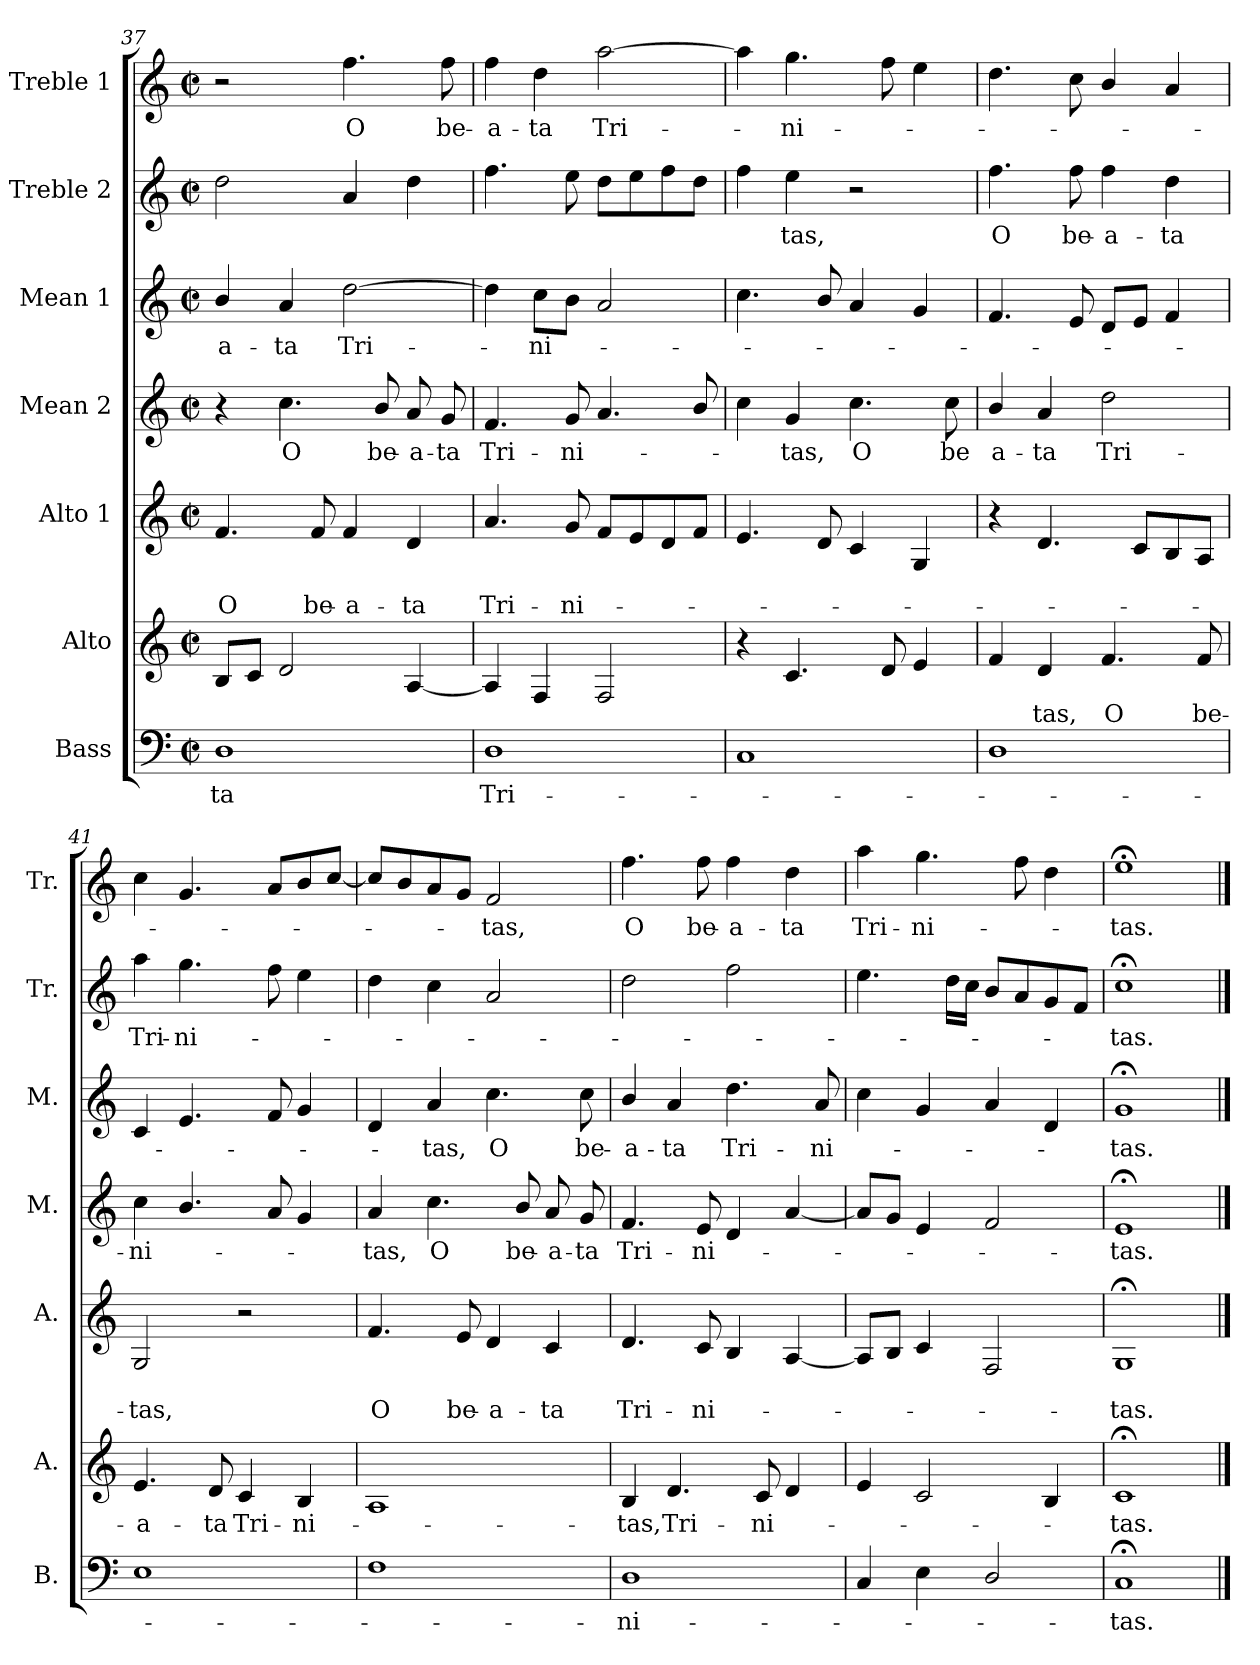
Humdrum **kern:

**kern	**text	**kern	**text	**kern	**text	**text	**kern	**text	**kern	**text	**kern	**text	**kern	**text
*part7	*part7	*part6	*part6	*part5	*part5	*part5	*part4	*part4	*part3	*part3	*part2	*part2	*part1	*part1
*staff7	*staff7	*staff6	*staff6	*staff5	*staff5	*staff5	*staff4	*staff4	*staff3	*staff3	*staff2	*staff2	*staff1	*staff1
*I"Bass	*	*I"Alto	*	*I"Alto 1	*	*	*I"Mean 2	*	*I"Mean 1	*	*I"Treble 2	*	*I"Treble 1	*
*I'B.	*	*I'A.	*	*I'A.	*	*	*I'M.	*	*I'M.	*	*I'Tr.	*	*I'Tr.	*
*clefF4	*	*clefG2	*	*clefG2	*	*	*clefG2	*	*clefG2	*	*clefG2	*	*clefG2	*
*k[]	*	*k[]	*	*k[]	*	*	*k[]	*	*k[]	*	*k[]	*	*k[]	*
*C:	*	*C:	*	*C:	*	*	*C:	*	*C:	*	*C:	*	*C:	*
*M2/2	*	*M2/2	*	*M2/2	*	*	*M2/2	*	*M2/2	*	*M2/2	*	*M2/2	*
*met(c|)	*	*met(c|)	*	*met(c|)	*	*	*met(c|)	*	*met(c|)	*	*met(c|)	*	*met(c|)	*
=37	=37	=37	=37	=37	=37	=37	=37	=37	=37	=37	=37	=37	=37	=37
!	!LO:LY:b	!	!	!	!	!LO:LY:b	!	!	!	!LO:LY:b	!	!	!	!
1D	-ta	8B/L	.	4.f/	.	O	4r	.	4b/	-a-	2dd\	.	2r	.
.	.	8c/J	.	.	.	.	.	.	.	.	.	.	.	.
!	!	!	!	!	!	!	!	!LO:LY:b	!	!LO:LY:b	!	!	!	!
.	.	2d/	.	.	.	.	4.cc\	O	4a/	-ta	.	.	.	.
!	!	!	!	!	!	!LO:LY:b	!	!	!	!	!	!	!	!
.	.	.	.	8f/	.	be-	.	.	.	.	.	.	.	.
!	!	!	!	!	!	!LO:LY:b:rj	!	!	!	!LO:LY:b	!	!	!	!LO:LY:b
.	.	.	.	4f/	.	-a-	.	.	[>2dd\	Tri-	4a/	.	4.ff\	O
!	!	!	!	!	!	!	!	!LO:LY:b	!	!	!	!	!	!
.	.	.	.	.	.	.	8b/	be-	.	.	.	.	.	.
!	!	!	!	!	!	!LO:LY:b	!	!LO:LY:b	!	!	!	!	!	!
.	.	[<4A/	.	4d/	.	-ta	8a/	-a-	.	.	4dd\	.	.	.
!	!	!	!	!	!	!	!	!LO:LY:b	!	!	!	!	!	!LO:LY:b
.	.	.	.	.	.	.	8g/	-ta	.	.	.	.	8ff\	be-
=38	=38	=38	=38	=38	=38	=38	=38	=38	=38	=38	=38	=38	=38	=38
!	!LO:LY:b	!	!	!	!	!LO:LY:b	!	!LO:LY:b	!	!	!	!	!	!LO:LY:b
1D	Tri-	4A/]	.	4.a/	.	Tri-	4.f/	Tri-	4dd\]	.	4.ff\	.	4ff\	-a-
!	!	!	!	!	!	!	!	!	!	!LO:LY:b	!	!	!	!LO:LY:b
.	.	4F/	.	.	.	.	.	.	8cc\L	-ni-	.	.	4dd\	-ta
!	!	!	!	!	!	!LO:LY:b	!	!LO:LY:b	!	!	!	!	!	!
.	.	.	.	8g/	.	-ni-	8g/	-ni-	8b\J	.	8ee\	.	.	.
!	!	!	!	!	!	!	!	!	!	!	!	!	!	!LO:LY:b
.	.	2F/	.	8f/L	.	.	4.a/	.	2a/	.	8dd\L	.	[>2aa\	Tri-
.	.	.	.	8e/	.	.	.	.	.	.	8ee\	.	.	.
.	.	.	.	8d/	.	.	.	.	.	.	8ff\	.	.	.
.	.	.	.	8f/J	.	.	8b/	.	.	.	8dd\J	.	.	.
=39	=39	=39	=39	=39	=39	=39	=39	=39	=39	=39	=39	=39	=39	=39
1C	.	4r	.	4.e/	.	.	4cc\	.	4.cc\	.	4ff\	.	4aa\]	.
!	!	!	!	!	!	!	!	!LO:LY:b	!	!	!	!LO:LY:b	!	!LO:LY:b
.	.	4.c/	.	.	.	.	4g/	-tas,	.	.	4ee\	-tas,	4.gg\	-ni-
.	.	.	.	8d/	.	.	.	.	8b/	.	.	.	.	.
!	!	!	!	!	!	!	!	!LO:LY:b	!	!	!	!	!	!
.	.	.	.	4c/	.	.	4.cc\	O	4a/	.	2r	.	.	.
.	.	8d/	.	.	.	.	.	.	.	.	.	.	8ff\	.
.	.	4e/	.	4G/	.	.	.	.	4g/	.	.	.	4ee\	.
!	!	!	!	!	!	!	!	!LO:LY:b	!	!	!	!	!	!
.	.	.	.	.	.	.	8cc\	be	.	.	.	.	.	.
!!LO:LB:g=z
=40	=40	=40	=40	=40	=40	=40	=40	=40	=40	=40	=40	=40	=40	=40
!	!	!	!	!	!	!	!	!LO:LY:b	!	!	!	!LO:LY:b	!	!
1D	.	4f/	.	4r	.	.	4b/	a-	4.f/	.	4.ff\	O	4.dd\	.
!	!	!	!LO:LY:b	!	!	!	!	!LO:LY:b	!	!	!	!	!	!
.	.	4d/	-tas,	4.d/	.	.	4a/	-ta	.	.	.	.	.	.
!	!	!	!	!	!	!	!	!	!	!	!	!LO:LY:b	!	!
.	.	.	.	.	.	.	.	.	8e/	.	8ff\	be-	8cc\	.
!	!	!	!LO:LY:b	!	!	!	!	!LO:LY:b	!	!	!	!LO:LY:b:rj	!	!
.	.	4.f/	O	.	.	.	2dd\	Tri-	8d/L	.	4ff\	-a-	4b/	.
.	.	.	.	8c/L	.	.	.	.	8e/J	.	.	.	.	.
!	!	!	!	!	!	!	!	!	!	!	!	!LO:LY:b	!	!
.	.	.	.	8B/	.	.	.	.	4f/	.	4dd\	-ta	4a/	.
!	!	!	!LO:LY:b	!	!	!	!	!	!	!	!	!	!	!
.	.	8f/	be-	8A/J	.	.	.	.	.	.	.	.	.	.
=41	=41	=41	=41	=41	=41	=41	=41	=41	=41	=41	=41	=41	=41	=41
!	!	!	!LO:LY:b	!	!	!LO:LY:b	!	!LO:LY:b	!	!	!	!LO:LY:b	!	!
1E	.	4.e/	-a-	2G/	.	-tas,	4cc\	-ni-	4c/	.	4aa\	Tri-	4cc\	.
!	!	!	!	!	!	!	!	!	!	!	!	!LO:LY:b:rj	!	!
.	.	.	.	.	.	.	4.b/	.	4.e/	.	4.gg\	-ni-	4.g/	.
!	!	!	!LO:LY:b	!	!	!	!	!	!	!	!	!	!	!
.	.	8d/	-ta	.	.	.	.	.	.	.	.	.	.	.
!	!	!	!LO:LY:b	!	!	!	!	!	!	!	!	!	!	!
.	.	4c/	Tri-	2r	.	.	.	.	.	.	.	.	.	.
.	.	.	.	.	.	.	8a/	.	8f/	.	8ff\	.	8a/L	.
!	!	!	!LO:LY:b	!	!	!	!	!	!	!	!	!	!	!
.	.	4B/	-ni-	.	.	.	4g/	.	4g/	.	4ee\	.	8b/	.
.	.	.	.	.	.	.	.	.	.	.	.	.	[<8cc/J	.
=42	=42	=42	=42	=42	=42	=42	=42	=42	=42	=42	=42	=42	=42	=42
!	!	!	!	!	!	!LO:LY:b	!	!LO:LY:b	!	!	!	!	!	!
1F	.	1A	.	4.f/	.	O	4a/	-tas,	4d/	.	4dd\	.	8cc/L]	.
.	.	.	.	.	.	.	.	.	.	.	.	.	8b/	.
!	!	!	!	!	!	!	!	!LO:LY:b	!	!LO:LY:b	!	!	!	!
.	.	.	.	.	.	.	4.cc\	O	4a/	-tas,	4cc\	.	8a/	.
!	!	!	!	!	!	!LO:LY:b	!	!	!	!	!	!	!	!
.	.	.	.	8e/	.	be-	.	.	.	.	.	.	8g/J	.
!	!	!	!	!	!	!LO:LY:b:rj	!	!	!	!LO:LY:b	!	!	!	!LO:LY:b
.	.	.	.	4d/	.	-a-	.	.	4.cc\	O	2a/	.	2f/	-tas,
!	!	!	!	!	!	!	!	!LO:LY:b	!	!	!	!	!	!
.	.	.	.	.	.	.	8b/	be-	.	.	.	.	.	.
!	!	!	!	!	!	!LO:LY:b	!	!LO:LY:b	!	!	!	!	!	!
.	.	.	.	4c/	.	-ta	8a/	-a-	.	.	.	.	.	.
!	!	!	!	!	!	!	!	!LO:LY:b:rj	!	!LO:LY:b	!	!	!	!
.	.	.	.	.	.	.	8g/	-ta	8cc\	be-	.	.	.	.
=43	=43	=43	=43	=43	=43	=43	=43	=43	=43	=43	=43	=43	=43	=43
!	!LO:LY:b	!	!LO:LY:b	!	!	!LO:LY:b	!	!LO:LY:b	!	!LO:LY:b	!	!	!	!LO:LY:b
1D	-ni-	4B/	-tas,	4.d/	.	Tri-	4.f/	Tri-	4b/	-a-	2dd\	.	4.ff\	O
!	!	!	!LO:LY:b	!	!	!	!	!	!	!LO:LY:b	!	!	!	!
.	.	4.d/	Tri-	.	.	.	.	.	4a/	-ta	.	.	.	.
!	!	!	!	!	!	!LO:LY:b	!	!LO:LY:b	!	!	!	!	!	!LO:LY:b
.	.	.	.	8c/	.	-ni-	8e/	-ni-	.	.	.	.	8ff\	be-
!	!	!	!	!	!	!	!	!	!	!LO:LY:b	!	!	!	!LO:LY:b:rj
.	.	.	.	4B/	.	.	4d/	.	4.dd\	Tri-	2ff\	.	4ff\	-a-
!	!	!	!LO:LY:b	!	!	!	!	!	!	!	!	!	!	!
.	.	8c/	-ni-	.	.	.	.	.	.	.	.	.	.	.
!	!	!	!	!	!	!	!	!	!	!	!	!	!	!LO:LY:b
.	.	4d/	.	[<4A/	.	.	[<4a/	.	.	.	.	.	4dd\	-ta
!	!	!	!	!	!	!	!	!	!	!LO:LY:b	!	!	!	!
.	.	.	.	.	.	.	.	.	8a/	-ni-	.	.	.	.
=44	=44	=44	=44	=44	=44	=44	=44	=44	=44	=44	=44	=44	=44	=44
!	!	!	!	!	!	!	!	!	!	!	!	!	!	!LO:LY:b
4C/	.	4e/	.	8A/L]	.	.	8a/L]	.	4cc\	.	4.ee\	.	4aa\	Tri-
.	.	.	.	8B/J	.	.	8g/J	.	.	.	.	.	.	.
!	!	!	!	!	!	!	!	!	!	!	!	!	!	!LO:LY:b
4E\	.	2c/	.	4c/	.	.	4e/	.	4g/	.	.	.	4.gg\	-ni-
.	.	.	.	.	.	.	.	.	.	.	16dd\LL	.	.	.
.	.	.	.	.	.	.	.	.	.	.	16cc\JJ	.	.	.
2D/	.	.	.	2F/	.	.	2f/	.	4a/	.	8b/L	.	.	.
.	.	.	.	.	.	.	.	.	.	.	8a/	.	8ff\	.
.	.	4B/	.	.	.	.	.	.	4d/	.	8g/	.	4dd\	.
.	.	.	.	.	.	.	.	.	.	.	8f/J	.	.	.
=45	=45	=45	=45	=45	=45	=45	=45	=45	=45	=45	=45	=45	=45	=45
!	!LO:LY:b	!	!LO:LY:b	!	!	!LO:LY:b	!	!LO:LY:b	!	!LO:LY:b	!	!LO:LY:b	!	!LO:LY:b
1C;<	-tas.	1c;<	-tas.	1G;<	.	-tas.	1e;<	-tas.	1g;<	-tas.	1cc;<	-tas.	1ee;<	-tas.
==	==	==	==	==	==	==	==	==	==	==	==	==	==	==
*-	*-	*-	*-	*-	*-	*-	*-	*-	*-	*-	*-	*-	*-	*-
